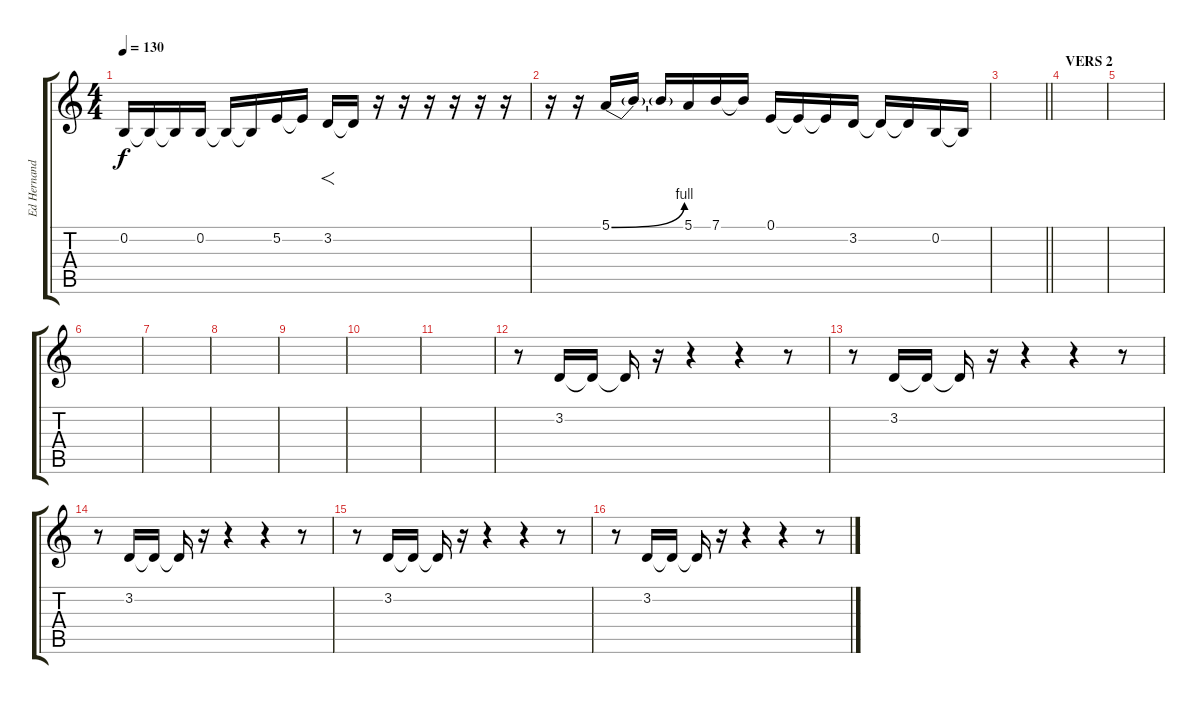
\track ("Ed Hernandez" "Ed Hernand") {instrument trombone}
\staff {score tabs}
\tuning (E4 B3 G3 D3 A2 E2) {hide}
\ts (4 4)
\tempo 130
\clef g2
\ks c
0.2.16{dy f} 0.2{t}.16 0.2{t}.16 0.2.16 0.2{t}.16 0.2{t}.16 5.2.16 5.2{t}.16 3.2.16{f} 3.2{t}.16 r.16 r.16 r.16 r.16 r.16 r.16 |
r.16 r.16 5.1{be (bend 0 0 60 4)}.16 5.1{t}.16 5.1{t}.16 5.1.16 7.1.16 7.1{t}.16 0.1.16 0.1{t}.16 0.1{t}.16 3.2.16 3.2{t}.16 3.2{t}.16 0.2.16 0.2{t}.16 |
\barLineRight lightlight
|
\section ("" "VERS 2")
|
|
|
|
|
|
|
|
r.8 3.2.16 3.2{t}.16 3.2{t}.16 r.16 r.4 r.4 r.8 |
r.8 3.2.16 3.2{t}.16 3.2{t}.16 r.16 r.4 r.4 r.8 |
r.8 3.2.16 3.2{t}.16 3.2{t}.16 r.16 r.4 r.4 r.8 |
r.8 3.2.16 3.2{t}.16 3.2{t}.16 r.16 r.4 r.4 r.8 |
r.8 3.2.16 3.2{t}.16 3.2{t}.16 r.16 r.4 r.4 r.8
